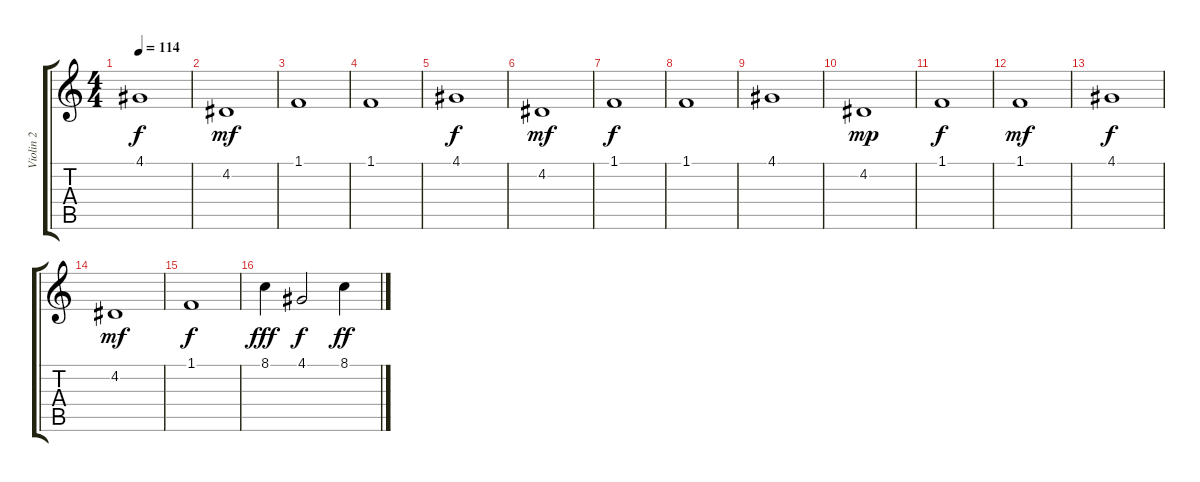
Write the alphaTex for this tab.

\track ("Violin 2" "Violin 2") {instrument stringensemble1}
\staff {score tabs}
\tuning (E4 B3 G3 D3 A2 E2) {hide}
\ts (4 4)
\tempo 114
\clef g2
\ks c
4.1.1{dy f} |
4.2.1{dy mf} |
1.1.1 |
1.1.1 |
4.1.1{dy f} |
4.2.1{dy mf} |
1.1.1{dy f} |
1.1.1 |
4.1.1 |
4.2.1{dy mp} |
1.1.1{dy f} |
1.1.1{dy mf} |
4.1.1{dy f} |
4.2.1{dy mf} |
1.1.1{dy f} |
8.1.4{dy fff} 4.1.2{dy f} 8.1.4{dy ff}
